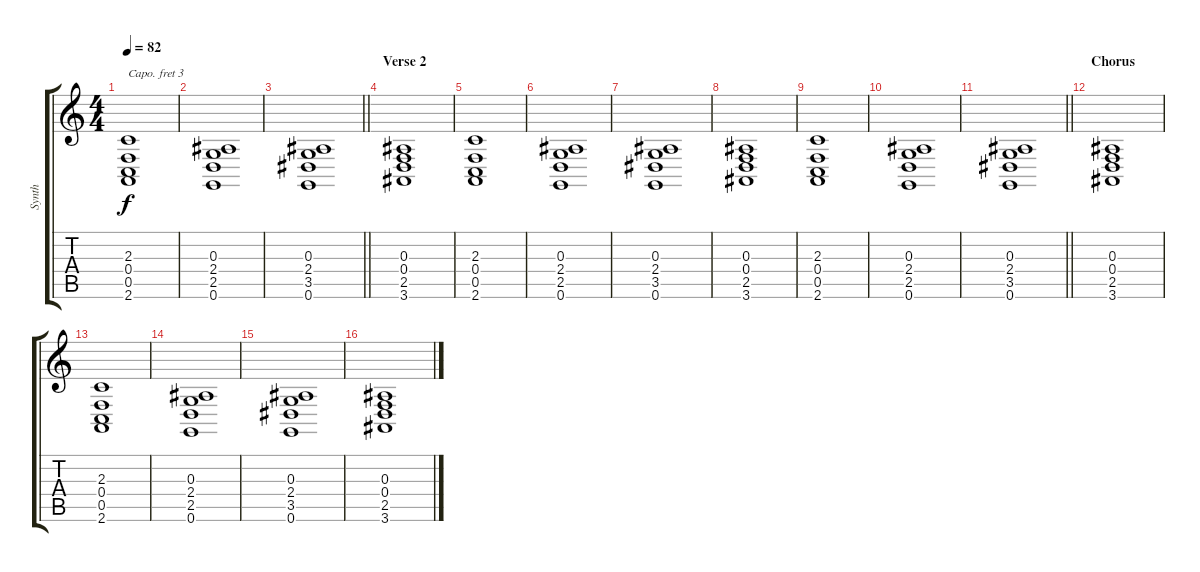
\track ("Synth" "Synth") {instrument pad1newage}
\staff {score tabs}
\capo 3
\tuning (E4 B3 G3 D3 A2 E2) {hide}
\ts (4 4)
\tempo 82
\clef g2
\ks c
(2.3 0.4 0.5 2.6).1{dy f} |
(0.3 2.4 2.5 0.6).1 |
\barLineRight lightlight
(0.3 2.4 3.5 0.6).1 |
\section ("" "Verse 2")
(0.3 0.4 2.5 3.6).1 |
(2.3 0.4 0.5 2.6).1 |
(0.3 2.4 2.5 0.6).1 |
(0.3 2.4 3.5 0.6).1 |
(0.3 0.4 2.5 3.6).1 |
(2.3 0.4 0.5 2.6).1 |
(0.3 2.4 2.5 0.6).1 |
\barLineRight lightlight
(0.3 2.4 3.5 0.6).1 |
\section ("" "Chorus")
(0.3 0.4 2.5 3.6).1 |
(2.3 0.4 0.5 2.6).1 |
(0.3 2.4 2.5 0.6).1 |
(0.3 2.4 3.5 0.6).1 |
(0.3 0.4 2.5 3.6).1
